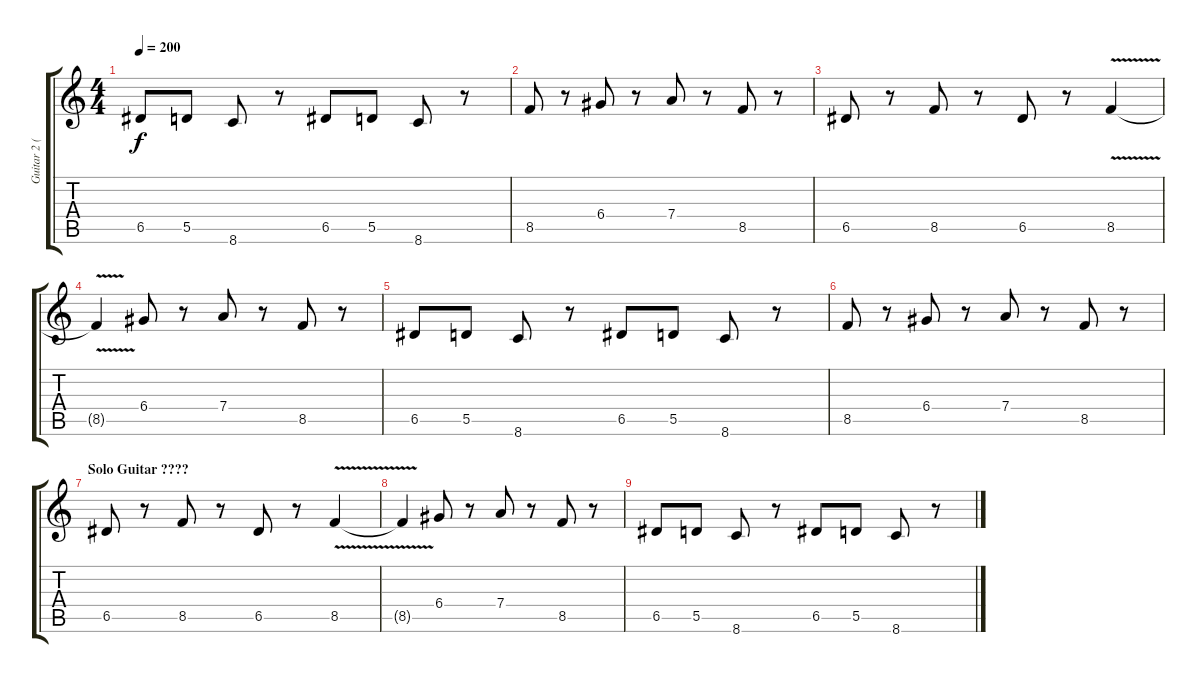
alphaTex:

\track ("Guitar 2 (doubled)" "Guitar 2 (") {instrument overdrivenguitar}
\staff {score tabs}
\tuning (E4 B3 G3 D3 A2 E2) {hide}
\ts (4 4)
\tempo 200
\clef g2
\ks c
6.5.8{dy f} 5.5.8 8.6.8 r.8 6.5.8 5.5.8 8.6.8 r.8 |
8.5.8 r.8 6.4.8 r.8 7.4.8 r.8 8.5.8 r.8 |
6.5.8 r.8 8.5.8 r.8 6.5.8 r.8 8.5{v}.4 |
8.5{t}.4 6.4.8 r.8 7.4.8 r.8 8.5.8 r.8 |
6.5.8 5.5.8 8.6.8 r.8 6.5.8 5.5.8 8.6.8 r.8 |
8.5.8 r.8 6.4.8 r.8 7.4.8 r.8 8.5.8 r.8 |
\section ("" "Solo Guitar ????  ")
6.5.8 r.8 8.5.8 r.8 6.5.8 r.8 8.5{v}.4 |
8.5{t}.4 6.4.8 r.8 7.4.8 r.8 8.5.8 r.8 |
6.5.8 5.5.8 8.6.8 r.8 6.5.8 5.5.8 8.6.8 r.8
